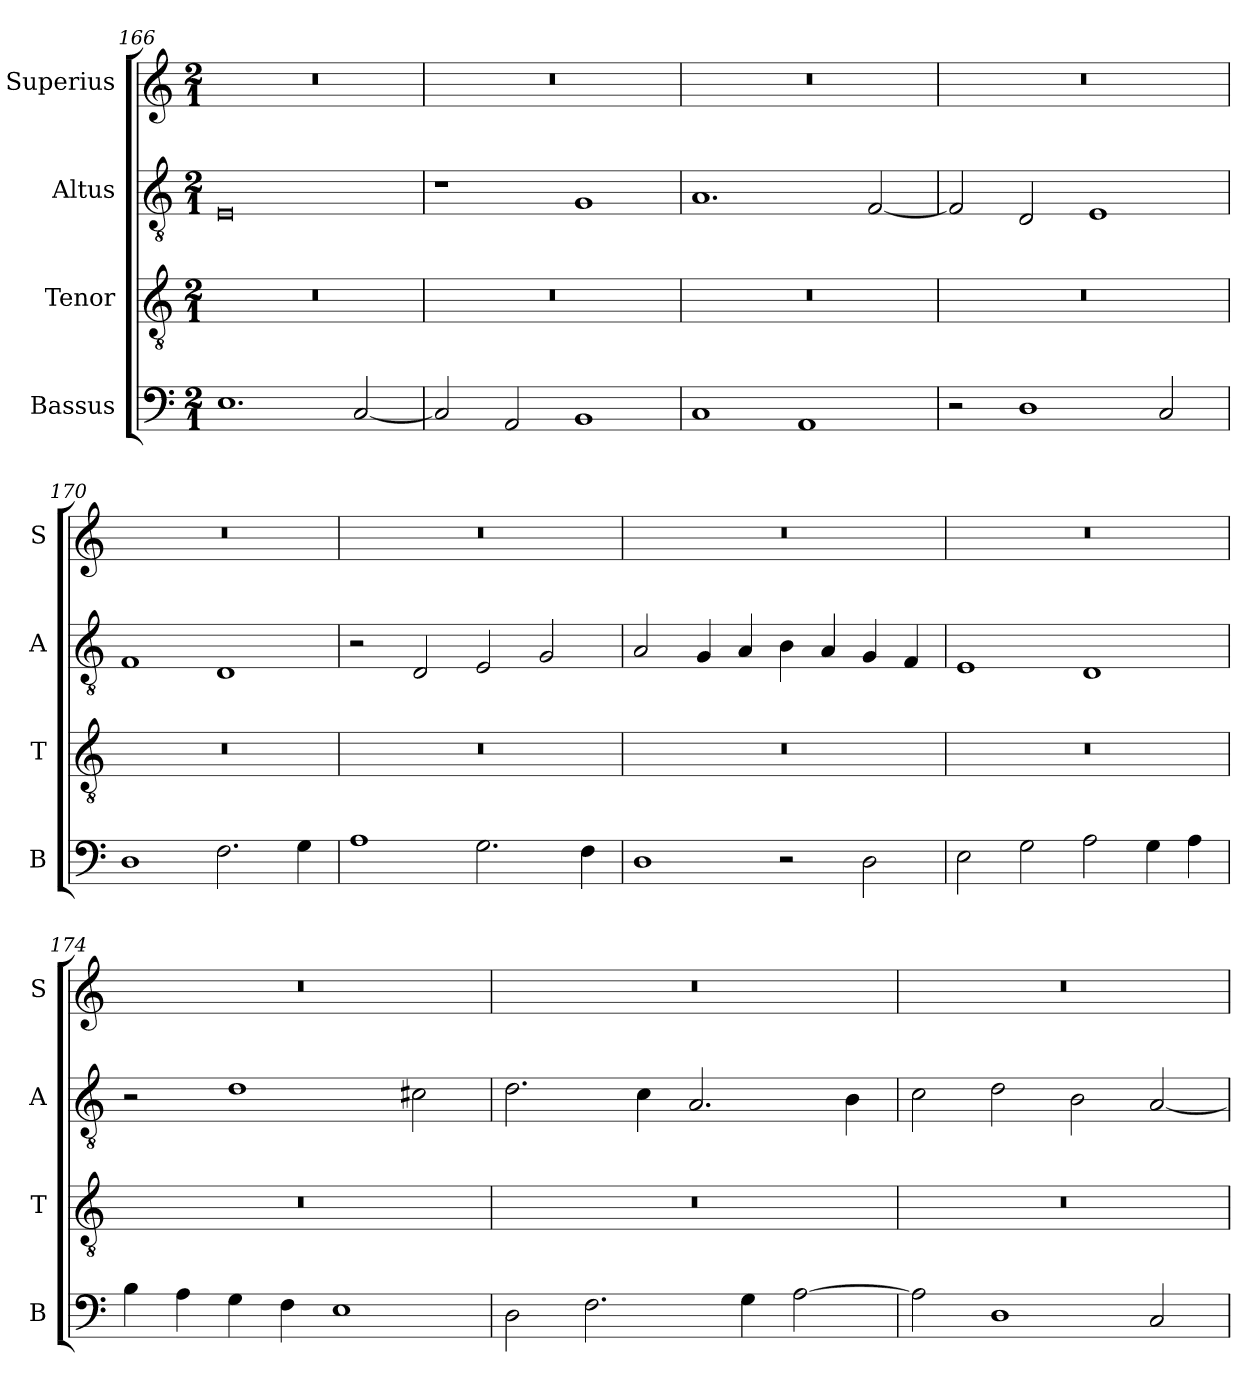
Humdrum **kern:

**kern	**kern	**kern	**kern
*part4	*part3	*part2	*part1
*staff4	*staff3	*staff2	*staff1
*I"Bassus	*I"Tenor	*I"Altus	*I"Superius
*I'B	*I'T	*I'A	*I'S
*clefF4	*clefGv2	*clefGv2	*clefG2
*k[]	*k[]	*k[]	*k[]
*M2/1	*M2/1	*M2/1	*M2/1
=166	=166	=166	=166
1.E	0r	0E	0r
[2C/	.	.	.
=167	=167	=167	=167
2C/]	0r	1r	0r
2AA/	.	.	.
1BB	.	1G	.
=168	=168	=168	=168
1C	0r	1.A	0r
1AA	.	.	.
.	.	[2F/	.
=169	=169	=169	=169
2r	0r	2F/]	0r
1D	.	2D/	.
.	.	1E	.
2C/	.	.	.
=170	=170	=170	=170
1D	0r	1F	0r
2.F\	.	1D	.
4G\	.	.	.
=171	=171	=171	=171
1A	0r	2r	0r
.	.	2D/	.
2.G\	.	2E/	.
.	.	2G/	.
4F\	.	.	.
=172	=172	=172	=172
1D	0r	2A/	0r
.	.	4G/	.
.	.	4A/	.
2r	.	4B\	.
.	.	4A/	.
2D\	.	4G/	.
.	.	4F/	.
=173	=173	=173	=173
2E\	0r	1E	0r
2G\	.	.	.
2A\	.	1D	.
4G\	.	.	.
4A\	.	.	.
=174	=174	=174	=174
4B\	0r	2r	0r
4A\	.	.	.
4G\	.	1d	.
4F\	.	.	.
1E	.	.	.
.	.	2c#X\	.
=175	=175	=175	=175
2D\	0r	2.d\	0r
2.F\	.	.	.
.	.	4c\	.
.	.	2.A/	.
4G\	.	.	.
[2A\	.	.	.
.	.	4B\	.
=176	=176	=176	=176
2A\]	0r	2c\	0r
1D	.	2d\	.
.	.	2B\	.
2C/	.	[2A/	.
=	=	=	=
*-	*-	*-	*-
